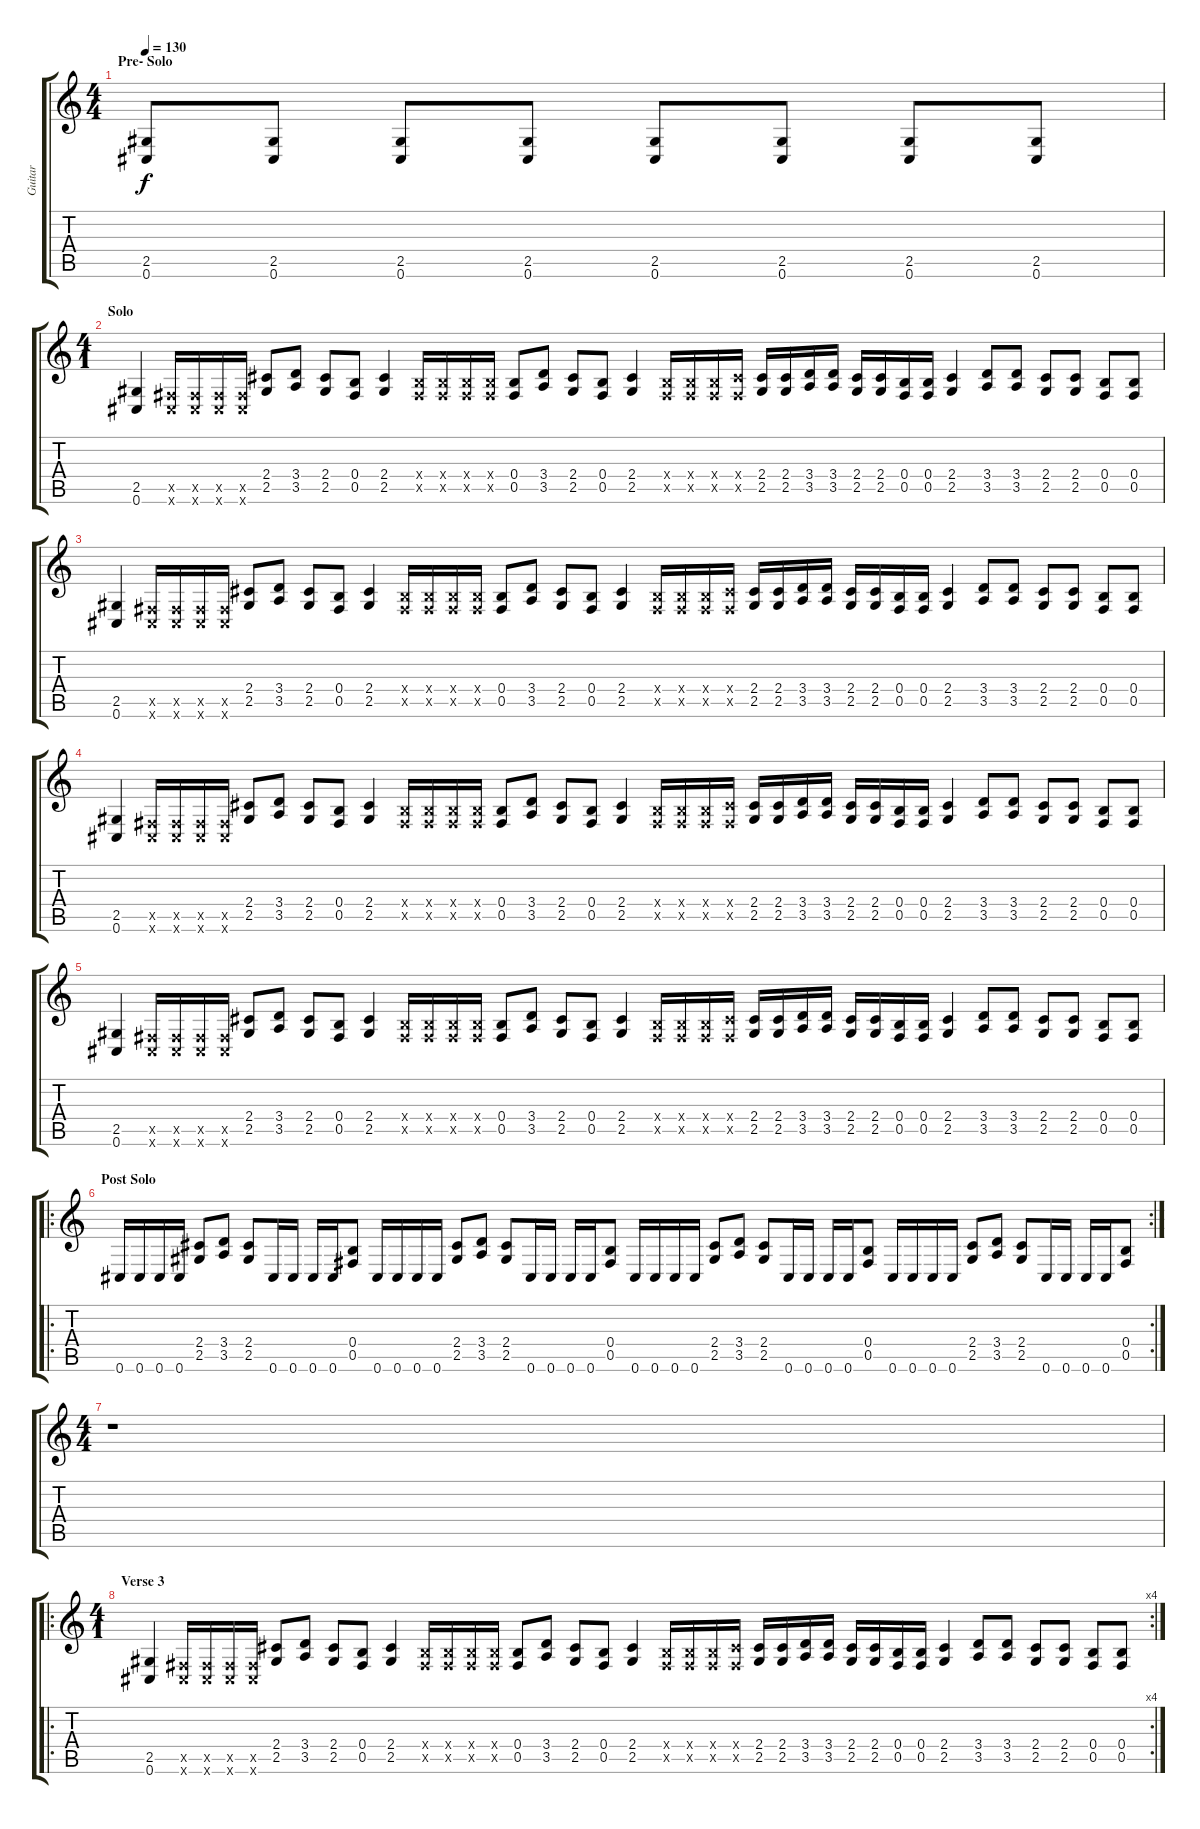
\track ("Guitar" "Guitar") {instrument distortionguitar}
\staff {score tabs}
\tuning (Db4 Ab3 E3 B2 Gb2 Db2) {hide}
\ts (4 4)
\section ("" "Pre- Solo")
\tempo 130
\clef g2
\ks c
(2.5 0.6).8{dy f} (2.5 0.6).8 (2.5 0.6).8 (2.5 0.6).8 (2.5 0.6).8 (2.5 0.6).8 (2.5 0.6).8 (2.5 0.6).8 |
\ts (4 1)
\section ("" "Solo")
(2.5 0.6).4 (0.5{x} 0.6{x}).16 (0.5{x} 0.6{x}).16 (0.5{x} 0.6{x}).16 (0.5{x} 0.6{x}).16 (2.4 2.5).8 (3.4 3.5).8 (2.4 2.5).8 (0.4 0.5).8 (2.4 2.5).4 (0.4{x} 0.5{x}).16 (0.4{x} 0.5{x}).16 (0.4{x} 0.5{x}).16 (0.4{x} 0.5{x}).16 (0.4 0.5).8 (3.4 3.5).8 (2.4 2.5).8 (0.4 0.5).8 (2.4 2.5).4 (0.4{x} 0.5{x}).16 (0.4{x} 0.5{x}).16 (0.4{x} 0.5{x}).16 (2.4{x} 0.5{x}).16 (2.4 2.5).16 (2.4 2.5).16 (3.4 3.5).16 (3.4 3.5).16 (2.4 2.5).16 (2.4 2.5).16 (0.4 0.5).16 (0.4 0.5).16 (2.4 2.5).4 (3.4 3.5).8 (3.4 3.5).8 (2.4 2.5).8 (2.4 2.5).8 (0.4 0.5).8 (0.4 0.5).8 |
(2.5 0.6).4 (0.5{x} 0.6{x}).16 (0.5{x} 0.6{x}).16 (0.5{x} 0.6{x}).16 (0.5{x} 0.6{x}).16 (2.4 2.5).8 (3.4 3.5).8 (2.4 2.5).8 (0.4 0.5).8 (2.4 2.5).4 (0.4{x} 0.5{x}).16 (0.4{x} 0.5{x}).16 (0.4{x} 0.5{x}).16 (0.4{x} 0.5{x}).16 (0.4 0.5).8 (3.4 3.5).8 (2.4 2.5).8 (0.4 0.5).8 (2.4 2.5).4 (0.4{x} 0.5{x}).16 (0.4{x} 0.5{x}).16 (0.4{x} 0.5{x}).16 (2.4{x} 0.5{x}).16 (2.4 2.5).16 (2.4 2.5).16 (3.4 3.5).16 (3.4 3.5).16 (2.4 2.5).16 (2.4 2.5).16 (0.4 0.5).16 (0.4 0.5).16 (2.4 2.5).4 (3.4 3.5).8 (3.4 3.5).8 (2.4 2.5).8 (2.4 2.5).8 (0.4 0.5).8 (0.4 0.5).8 |
(2.5 0.6).4 (0.5{x} 0.6{x}).16 (0.5{x} 0.6{x}).16 (0.5{x} 0.6{x}).16 (0.5{x} 0.6{x}).16 (2.4 2.5).8 (3.4 3.5).8 (2.4 2.5).8 (0.4 0.5).8 (2.4 2.5).4 (0.4{x} 0.5{x}).16 (0.4{x} 0.5{x}).16 (0.4{x} 0.5{x}).16 (0.4{x} 0.5{x}).16 (0.4 0.5).8 (3.4 3.5).8 (2.4 2.5).8 (0.4 0.5).8 (2.4 2.5).4 (0.4{x} 0.5{x}).16 (0.4{x} 0.5{x}).16 (0.4{x} 0.5{x}).16 (2.4{x} 0.5{x}).16 (2.4 2.5).16 (2.4 2.5).16 (3.4 3.5).16 (3.4 3.5).16 (2.4 2.5).16 (2.4 2.5).16 (0.4 0.5).16 (0.4 0.5).16 (2.4 2.5).4 (3.4 3.5).8 (3.4 3.5).8 (2.4 2.5).8 (2.4 2.5).8 (0.4 0.5).8 (0.4 0.5).8 |
(2.5 0.6).4 (0.5{x} 0.6{x}).16 (0.5{x} 0.6{x}).16 (0.5{x} 0.6{x}).16 (0.5{x} 0.6{x}).16 (2.4 2.5).8 (3.4 3.5).8 (2.4 2.5).8 (0.4 0.5).8 (2.4 2.5).4 (0.4{x} 0.5{x}).16 (0.4{x} 0.5{x}).16 (0.4{x} 0.5{x}).16 (0.4{x} 0.5{x}).16 (0.4 0.5).8 (3.4 3.5).8 (2.4 2.5).8 (0.4 0.5).8 (2.4 2.5).4 (0.4{x} 0.5{x}).16 (0.4{x} 0.5{x}).16 (0.4{x} 0.5{x}).16 (2.4{x} 0.5{x}).16 (2.4 2.5).16 (2.4 2.5).16 (3.4 3.5).16 (3.4 3.5).16 (2.4 2.5).16 (2.4 2.5).16 (0.4 0.5).16 (0.4 0.5).16 (2.4 2.5).4 (3.4 3.5).8 (3.4 3.5).8 (2.4 2.5).8 (2.4 2.5).8 (0.4 0.5).8 (0.4 0.5).8 |
\ro
\rc 2
\section ("" "Post Solo")
0.6.16 0.6.16 0.6.16 0.6.16 (2.4 2.5).8 (3.4 3.5).8 (2.4 2.5).8 0.6.16 0.6.16 0.6.16 0.6.16 (0.4 0.5).8 0.6.16 0.6.16 0.6.16 0.6.16 (2.4 2.5).8 (3.4 3.5).8 (2.4 2.5).8 0.6.16 0.6.16 0.6.16 0.6.16 (0.4 0.5).8 0.6.16 0.6.16 0.6.16 0.6.16 (2.4 2.5).8 (3.4 3.5).8 (2.4 2.5).8 0.6.16 0.6.16 0.6.16 0.6.16 (0.4 0.5).8 0.6.16 0.6.16 0.6.16 0.6.16 (2.4 2.5).8 (3.4 3.5).8 (2.4 2.5).8 0.6.16 0.6.16 0.6.16 0.6.16 (0.4 0.5).8 |
\ts (4 4)
r.1 |
\ro
\rc 4
\ts (4 1)
\section ("" "Verse 3")
(2.5 0.6).4 (0.5{x} 0.6{x}).16 (0.5{x} 0.6{x}).16 (0.5{x} 0.6{x}).16 (0.5{x} 0.6{x}).16 (2.4 2.5).8 (3.4 3.5).8 (2.4 2.5).8 (0.4 0.5).8 (2.4 2.5).4 (0.4{x} 0.5{x}).16 (0.4{x} 0.5{x}).16 (0.4{x} 0.5{x}).16 (0.4{x} 0.5{x}).16 (0.4 0.5).8 (3.4 3.5).8 (2.4 2.5).8 (0.4 0.5).8 (2.4 2.5).4 (0.4{x} 0.5{x}).16 (0.4{x} 0.5{x}).16 (0.4{x} 0.5{x}).16 (2.4{x} 0.5{x}).16 (2.4 2.5).16 (2.4 2.5).16 (3.4 3.5).16 (3.4 3.5).16 (2.4 2.5).16 (2.4 2.5).16 (0.4 0.5).16 (0.4 0.5).16 (2.4 2.5).4 (3.4 3.5).8 (3.4 3.5).8 (2.4 2.5).8 (2.4 2.5).8 (0.4 0.5).8 (0.4 0.5).8
